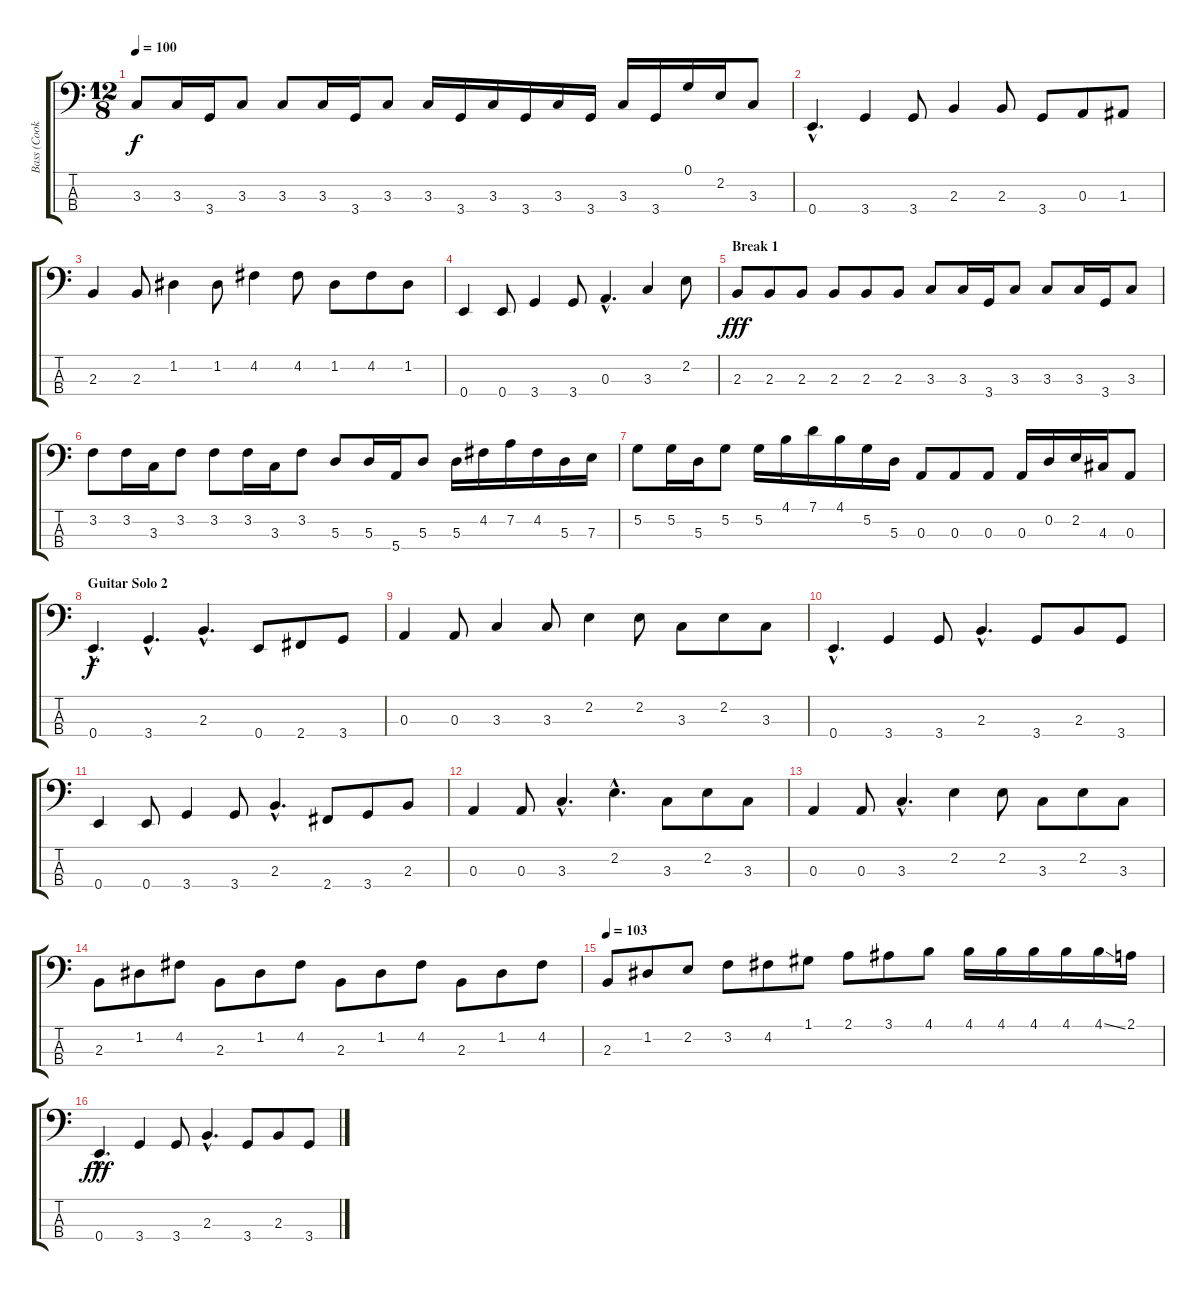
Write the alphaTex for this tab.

\track ("Bass (Cook)" "Bass (Cook") {instrument electricbasspick}
\staff {score tabs}
\tuning (G2 D2 A1 E1) {hide}
\ts (12 8)
\tempo 100
\clef f4
\ks c
3.3.8{dy f} 3.3.16 3.4.16 3.3.8 3.3.8 3.3.16 3.4.16 3.3.8 3.3.16 3.4.16 3.3.16 3.4.16 3.3.16 3.4.16 3.3.16 3.4.16 0.1.16 2.2.16 3.3.8 |
0.4{hac}.4{d} 3.4.4 3.4.8 2.3.4 2.3.8 3.4.8 0.3.8 1.3.8 |
2.3.4 2.3.8 1.2.4 1.2.8 4.2.4 4.2.8 1.2.8 4.2.8 1.2.8 |
0.4.4 0.4.8 3.4.4 3.4.8 0.3{hac}.4{d} 3.3.4 2.2.8 |
\section ("" "Break 1")
2.3.8{dy fff volume 16} 2.3.8 2.3.8 2.3.8 2.3.8 2.3.8 3.3.8 3.3.16 3.4.16 3.3.8 3.3.8 3.3.16 3.4.16 3.3.8 |
3.2.8 3.2.16 3.3.16 3.2.8 3.2.8 3.2.16 3.3.16 3.2.8 5.3.8 5.3.16 5.4.16 5.3.8 5.3.16 4.2.16 7.2.16 4.2.16 5.3.16 7.3.16 |
5.2.8 5.2.16 5.3.16 5.2.8 5.2.16 4.1.16 7.1.16 4.1.16 5.2.16 5.3.16 0.3.8 0.3.8 0.3.8 0.3.16 0.2.16 2.2.16 4.3.16 0.3.8 |
\section ("" "Guitar Solo 2")
0.4{hac}.4{d dy f} 3.4{hac}.4{d} 2.3{hac}.4{d} 0.4.8 2.4.8 3.4.8 |
0.3.4 0.3.8 3.3.4 3.3.8 2.2.4 2.2.8 3.3.8 2.2.8 3.3.8 |
0.4{hac}.4{d} 3.4.4 3.4.8 2.3{hac}.4{d} 3.4.8 2.3.8 3.4.8 |
0.4.4 0.4.8 3.4.4 3.4.8 2.3{hac}.4{d} 2.4.8 3.4.8 2.3.8 |
0.3.4 0.3.8 3.3{hac}.4{d} 2.2{hac}.4{d} 3.3.8 2.2.8 3.3.8 |
0.3.4 0.3.8 3.3{hac}.4{d} 2.2.4 2.2.8 3.3.8 2.2.8 3.3.8 |
2.3.8 1.2.8 4.2.8 2.3.8 1.2.8 4.2.8 2.3.8 1.2.8 4.2.8 2.3.8 1.2.8 4.2.8 |
\tempo 103
2.3.8 1.2.8 2.2.8 3.2.8 4.2.8 1.1.8 2.1.8 3.1.8 4.1.8 4.1.16 4.1.16 4.1.16 4.1.16 4.1{ss}.16 2.1.16 |
0.4{hac}.4{d dy fff volume 16} 3.4.4 3.4.8 2.3{hac}.4{d} 3.4.8 2.3.8 3.4.8
